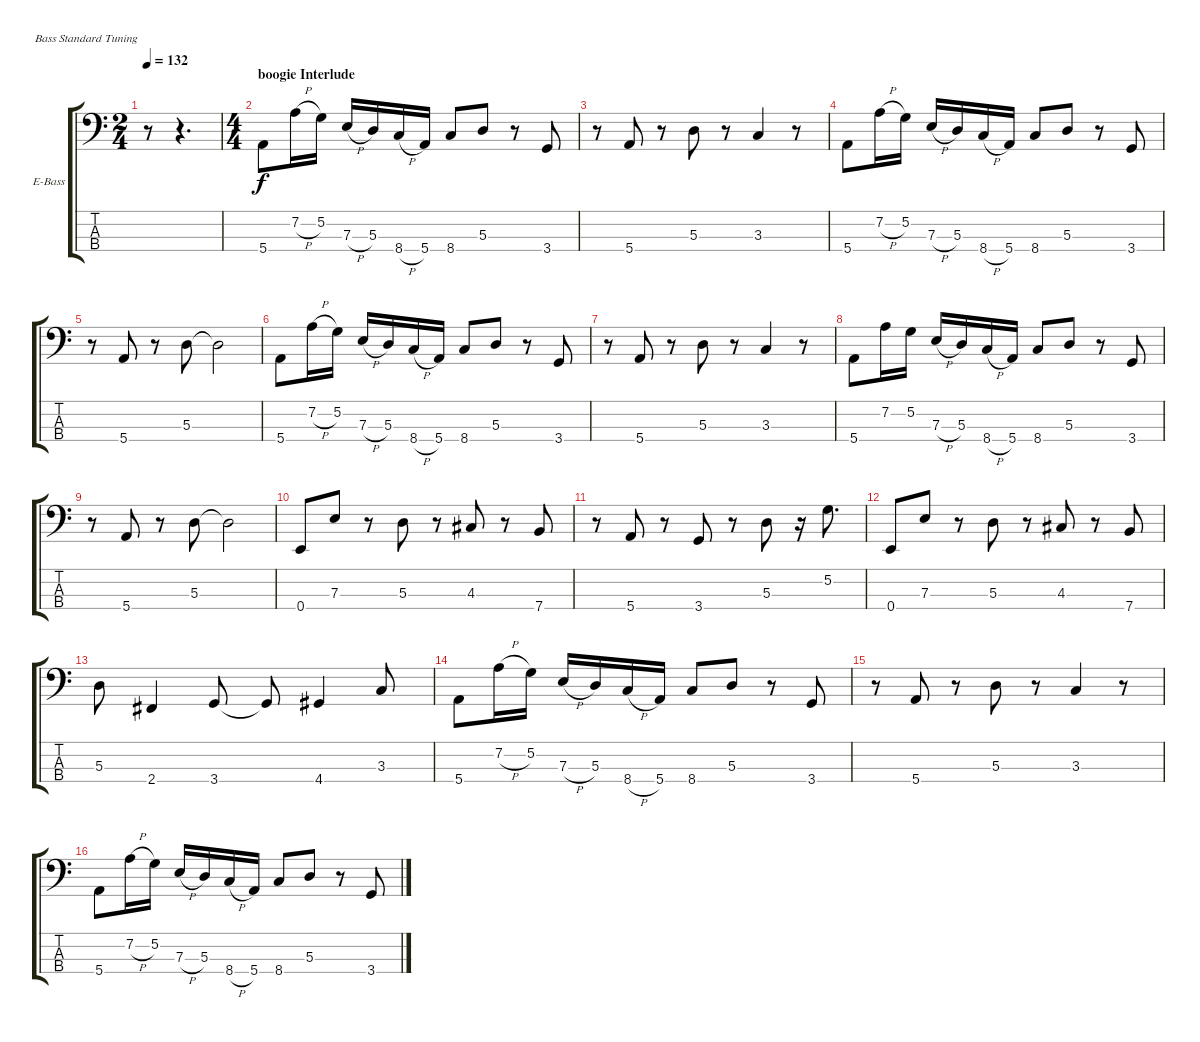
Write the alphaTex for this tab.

\bracketExtendMode groupsimilarinstruments
\firstSystemTrackNameOrientation horizontal
\otherSystemsTrackNameOrientation horizontal
\track ("bass" "E-Bass") {multiBarRest instrument electricbasspick}
\staff {score tabs}
\tuning (G2 D2 A1 E1)
\ts (2 4)
\tempo 132
\clef f4
\ks c
r.8{dy f} r.4{d} |
\ts (4 4)
\section ("" "boogie Interlude")
5.4.8 7.2{h}.16 5.2.16 7.3{h}.16 5.3.16 8.4{h}.16 5.4.16 8.4.8 5.3.8 r.8 3.4.8 |
r.8 5.4.8 r.8 5.3.8 r.8 3.3.4 r.8 |
5.4.8 7.2{h}.16 5.2.16 7.3{h}.16 5.3.16 8.4{h}.16 5.4.16 8.4.8 5.3.8 r.8 3.4.8 |
r.8 5.4.8 r.8 5.3.8 5.3{t}.2 |
5.4.8 7.2{h}.16 5.2.16 7.3{h}.16 5.3.16 8.4{h}.16 5.4.16 8.4.8 5.3.8 r.8 3.4.8 |
r.8 5.4.8 r.8 5.3.8 r.8 3.3.4 r.8 |
5.4.8 7.2.16 5.2.16 7.3{h}.16 5.3.16 8.4{h}.16 5.4.16 8.4.8 5.3.8 r.8 3.4.8 |
r.8 5.4.8 r.8 5.3.8 5.3{t}.2 |
0.4.8 7.3.8 r.8 5.3.8 r.8 4.3.8 r.8 7.4.8 |
r.8 5.4.8 r.8 3.4.8 r.8 5.3.8 r.16 5.2.8{d} |
0.4.8 7.3.8 r.8 5.3.8 r.8 4.3.8 r.8 7.4.8 |
5.3.8 2.4.4 3.4.8 3.4{t}.8 4.4.4 3.3.8 |
5.4.8 7.2{h}.16 5.2.16 7.3{h}.16 5.3.16 8.4{h}.16 5.4.16 8.4.8 5.3.8 r.8 3.4.8 |
r.8 5.4.8 r.8 5.3.8 r.8 3.3.4 r.8 |
5.4.8 7.2{h}.16 5.2.16 7.3{h}.16 5.3.16 8.4{h}.16 5.4.16 8.4.8 5.3.8 r.8 3.4.8
